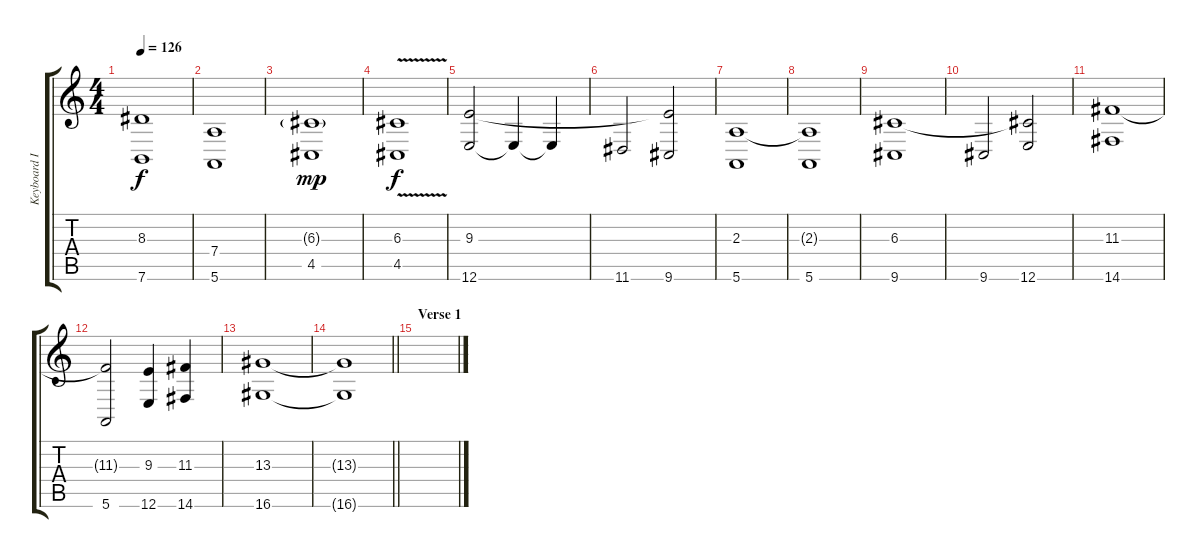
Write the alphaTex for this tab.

\track ("Keyboard III" "Keyboard I") {mute instrument synthstrings1}
\staff {score tabs}
\tuning (E4 B3 G3 D3 A2 E2) {hide}
\ts (4 4)
\tempo 126
\clef g2
\ks c
(8.3 7.6).1{dy f} |
(7.4 5.6).1 |
(6.3{g} 4.5).1{dy mp} |
(6.3{v} 4.5).1{dy f volume 2} |
(9.3 12.6).2{volume 12} 12.6{t}.4 12.6{t}.4 |
11.6.2 (9.3{t} 9.6).2 |
(2.3 5.6).1 |
(2.3{t} 5.6).1 |
(6.3 9.6).1 |
9.6.2 (6.3{t} 12.6).2 |
(11.3 14.6).1 |
(11.3{t} 5.6).2 (9.3 12.6).4 (11.3 14.6).4 |
(13.3 16.6).1{volume 6} |
\barLineRight lightlight
(13.3{t} 16.6{t}).1 |
\section ("" "Verse 1")
